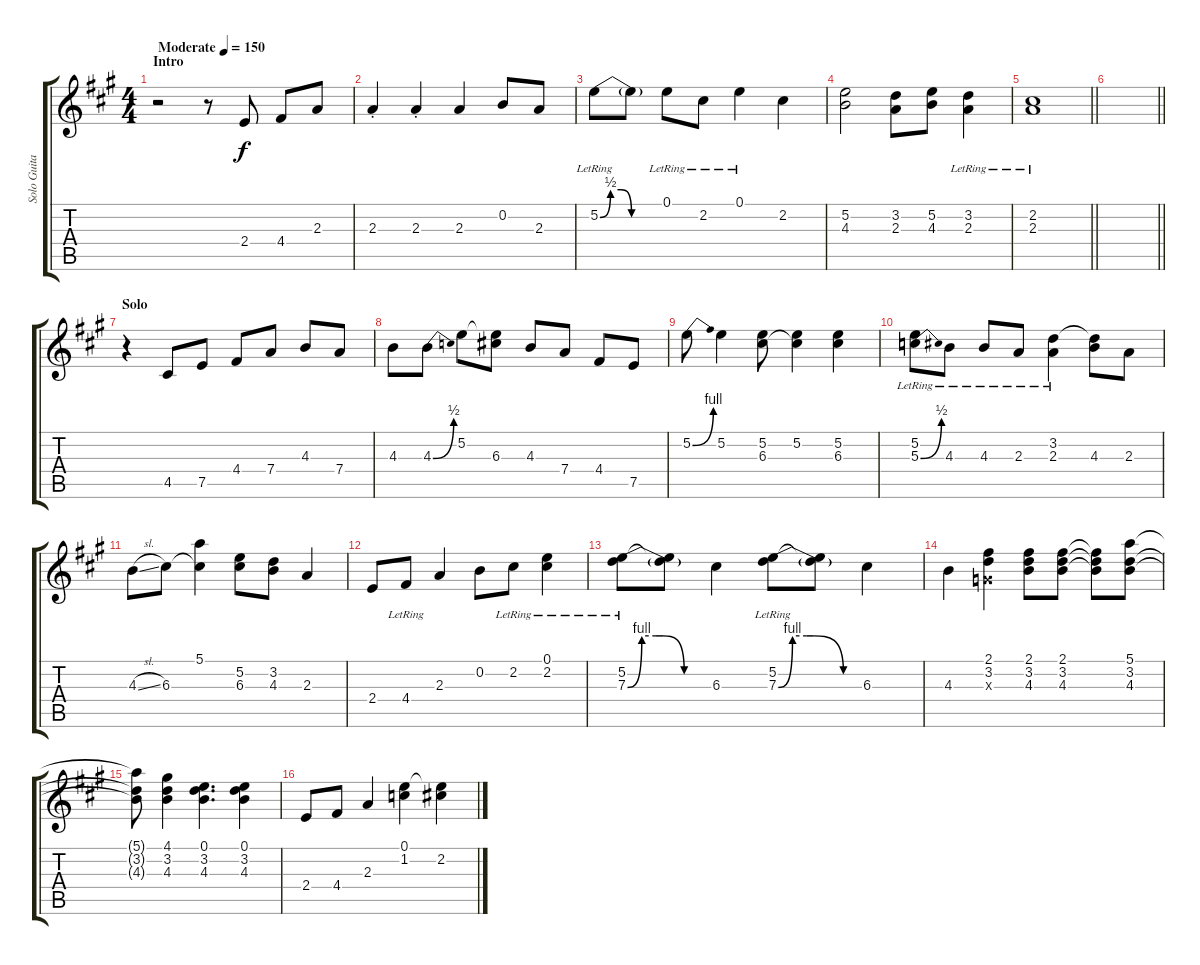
\track ("Solo Guitar" "Solo Guita") {instrument acousticguitarsteel}
\staff {score tabs}
\tuning (E4 B3 G3 D3 A2 E2) {hide}
\ts (4 4)
\section ("" "Intro")
\tempo (150 "Moderate")
\clef g2
\ks a
r.2{dy f instrument acousticguitarsteel} r.8 2.4.8 4.4.8 2.3.8 |
2.3{st}.4 2.3{st}.4 2.3.4 0.2.8 2.3.8 |
5.2{be (custom 0 0 10 2 20 2 30 0 60 0) lr}.8 5.2{t}.8 0.1{lr}.8 2.2{lr}.8 0.1{lr}.4 2.2.4 |
(5.2 4.3).2 (3.2 2.3).8 (5.2 4.3).8 (3.2 2.3{lr}).4 |
\barLineRight lightlight
(2.2{lr} 2.3{lr}).1 |
\barLineRight lightlight
|
\section ("" "Solo")
r.4 4.5.8 7.5.8 4.4.8 7.4.8 4.3.8 7.4.8 |
4.3.8 4.3{be (bend 0 0 60 2)}.8 5.2.8 (5.2{t} 6.3).8 4.3.8 7.4.8 4.4.8 7.5.8 |
5.2{be (bend 0 0 60 4)}.8 5.2.4 (5.2 6.3).8 (5.2 6.3{t}).4 (5.2 6.3).4 |
(5.2{lr} 5.3{be (bend 0 0 60 2) lr}).8 4.3{lr}.8 4.3{lr}.8 2.3{lr}.8 (3.2{lr} 2.3{lr}).4 (3.2{t} 4.3).8 2.3.8 |
4.3{sl}.8 6.3.8 (5.1 6.3{t}).4 (5.2 6.3).8 (3.2 4.3).8 2.3.4 |
2.4.8 4.4{lr}.8 2.3.4 0.2.8 2.2{lr}.8 (0.1{lr} 2.2{lr}).4 |
(5.2{lr} 7.3{be (custom 0 0 10 4 20 4 25 4 40 0 60 0)}).8 (5.2{t} 7.3{t}).8 6.3.4 (5.2{lr} 7.3{be (custom 0 0 10 4 20 4 25 4 46 0 60 0)}).8 (5.2{t} 7.3{t}).8 6.3.4 |
4.3.4 (2.1 3.2 0.3{x}).4 (2.1 3.2 4.3).8 (2.1 3.2 4.3).8 (2.1{t} 3.2{t} 4.3{t}).8 (5.1 3.2 4.3).8 |
(5.1{t} 3.2{t} 4.3{t}).8 (4.1 3.2 4.3).4 (0.1 3.2 4.3).4{d} (0.1 3.2 4.3).4 |
2.4.8 4.4.8 2.3.4 (0.1 1.2).4 (0.1{t} 2.2).4
